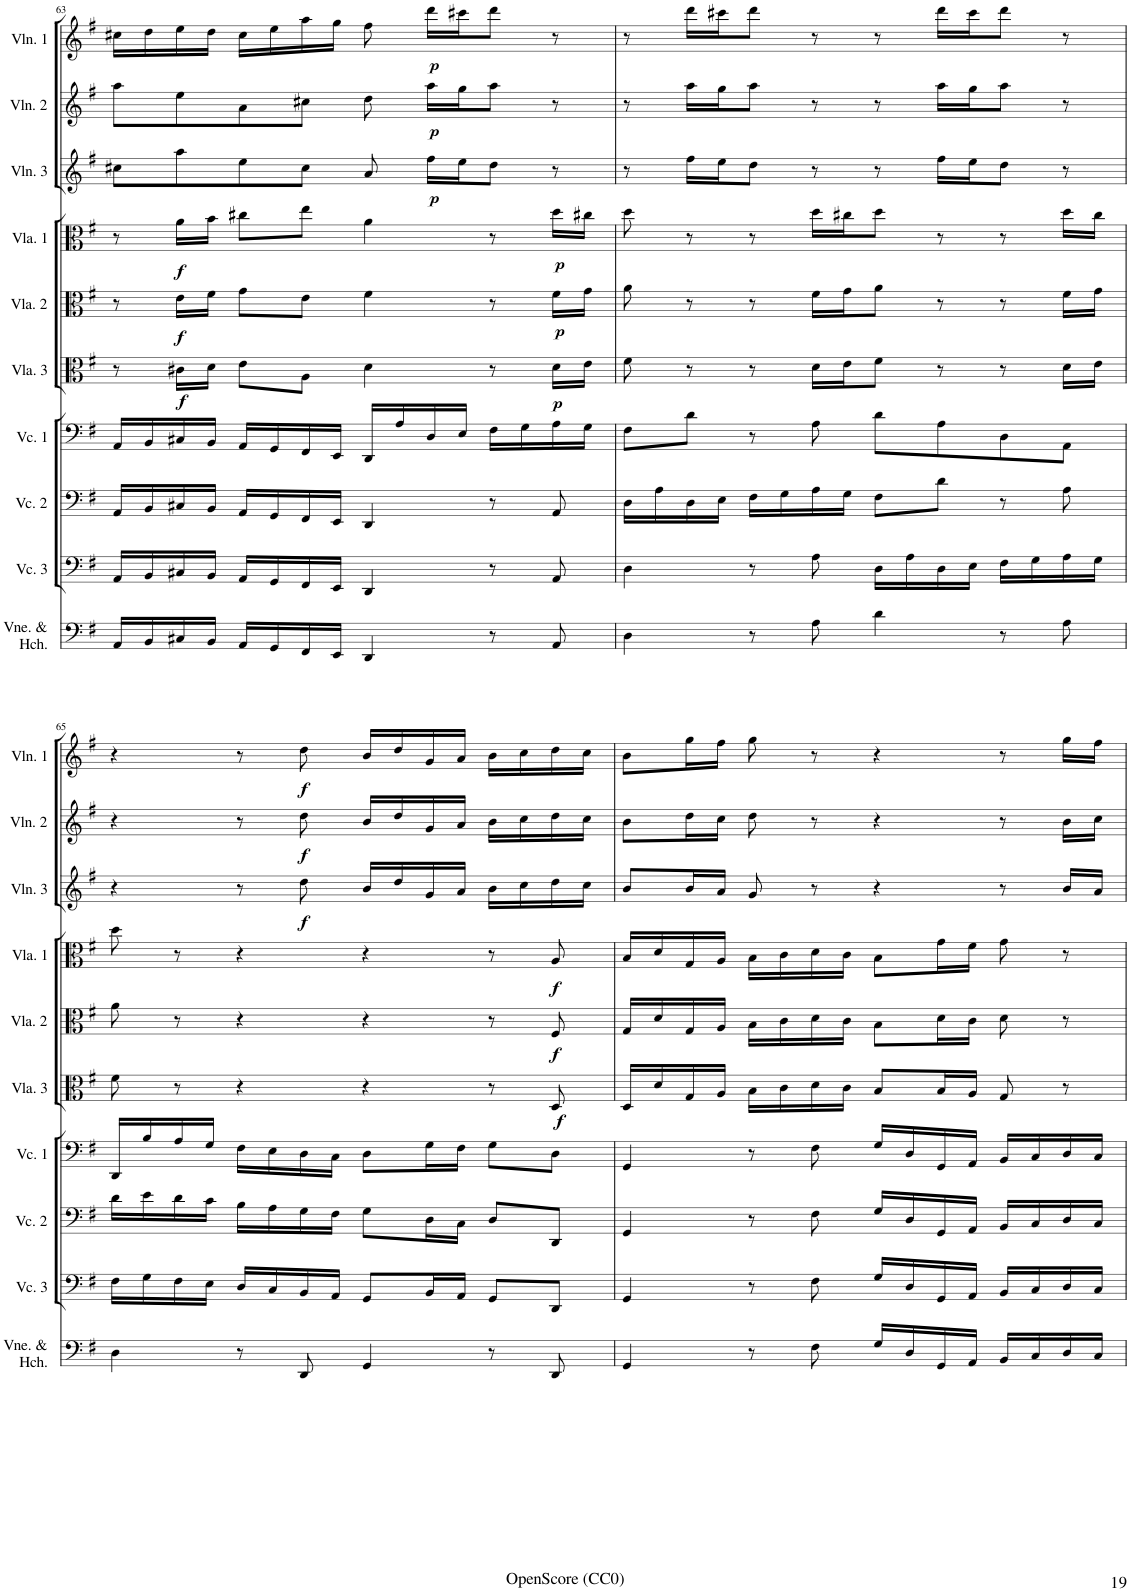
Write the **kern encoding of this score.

**kern	**kern	**kern	**kern	**kern	**dynam	**kern	**dynam	**kern	**dynam	**kern	**dynam	**kern	**dynam	**kern	**dynam
*part10	*part9	*part8	*part7	*part6	*part6	*part5	*part5	*part4	*part4	*part3	*part3	*part2	*part2	*part1	*part1
*staff10	*staff9	*staff8	*staff7	*staff6	*staff6	*staff5	*staff5	*staff4	*staff4	*staff3	*staff3	*staff2	*staff2	*staff1	*staff1
*I"Violone &amp; Harpsichord	*I"Violoncello 3	*I"Violoncello 2	*I"Violoncello 1	*I"Viola 3	*	*I"Viola 2	*	*I"Viola 1	*	*I"Violin 3	*	*I"Violin 2	*	*I"Violin 1	*
*I'Vne. &amp; Hch.	*I'Vc. 3	*I'Vc. 2	*I'Vc. 1	*I'Vla. 3	*	*I'Vla. 2	*	*I'Vla. 1	*	*I'Vln. 3	*	*I'Vln. 2	*	*I'Vln. 1	*
!!LO:PB:g=z
*clefF4	*clefF4	*clefF4	*clefF4	*clefC3	*	*clefC3	*	*clefC3	*	*clefG2	*	*clefG2	*	*clefG2	*
*k[f#]	*k[f#]	*k[f#]	*k[f#]	*k[f#]	*	*k[f#]	*	*k[f#]	*	*k[f#]	*	*k[f#]	*	*k[f#]	*
*M4/4	*M4/4	*M4/4	*M4/4	*M4/4	*	*M4/4	*	*M4/4	*	*M4/4	*	*M4/4	*	*M4/4	*
*met(c|)	*met(c|)	*met(c|)	*met(c|)	*met(c|)	*	*met(c|)	*	*met(c|)	*	*met(c|)	*	*met(c|)	*	*met(c|)	*
=63	=63	=63	=63	=63	=63	=63	=63	=63	=63	=63	=63	=63	=63	=63	=63
16AA/LL	16AA/LL	16AA/LL	16AA/LL	8r	.	8r	.	8r	.	8cc#X\L	.	8aa\L	.	16cc#X\LL	.
16BB/	16BB/	16BB/	16BB/	.	.	.	.	.	.	.	.	.	.	16dd\	.
!	!	!	!	!	!LO:DY:b	!	!LO:DY:b	!	!LO:DY:b	!	!	!	!	!	!
16C#X/	16C#X/	16C#X/	16C#X/	16c#X\LL	f	16e\LL	f	16a\LL	f	8aa\	.	8ee\	.	16ee\	.
16BB/JJ	16BB/JJ	16BB/JJ	16BB/JJ	16d\JJ	.	16f#\JJ	.	16b\JJ	.	.	.	.	.	16dd\JJ	.
16AA/LL	16AA/LL	16AA/LL	16AA/LL	8e\L	.	8g\L	.	8cc#X\L	.	8ee\	.	8a\	.	16cc#\LL	.
16GG/	16GG/	16GG/	16GG/	.	.	.	.	.	.	.	.	.	.	16ee\	.
16FF#/	16FF#/	16FF#/	16FF#/	8A\J	.	8e\J	.	8ee\J	.	8cc#\J	.	8cc#X\J	.	16aa\	.
16EE/JJ	16EE/JJ	16EE/JJ	16EE/JJ	.	.	.	.	.	.	.	.	.	.	16gg\JJ	.
4DD/	4DD/	4DD/	16DD/LL	4d\	.	4f#\	.	4a\	.	8a/	.	8dd\	.	8ff#\	.
.	.	.	16A/	.	.	.	.	.	.	.	.	.	.	.	.
!	!	!	!	!	!	!	!	!	!	!	!LO:DY:b	!	!LO:DY:b	!	!LO:DY:b
.	.	.	16D/	.	.	.	.	.	.	16ff#\LL	p	16aa\LL	p	16ddd\LL	p
.	.	.	16E/JJ	.	.	.	.	.	.	16ee\J	.	16gg\J	.	16ccc#X\J	.
8r	8r	8r	16F#\LL	8r	.	8r	.	8r	.	8dd\J	.	8aa\J	.	8ddd\J	.
.	.	.	16G\	.	.	.	.	.	.	.	.	.	.	.	.
!	!	!	!	!	!LO:DY:b	!	!LO:DY:b	!	!LO:DY:b	!	!	!	!	!	!
8AA/	8AA/	8AA/	16A\	16d\LL	p	16f#\LL	p	16dd\LL	p	8r	.	8r	.	8r	.
.	.	.	16G\JJ	16e\JJ	.	16g\JJ	.	16cc#X\JJ	.	.	.	.	.	.	.
=64	=64	=64	=64	=64	=64	=64	=64	=64	=64	=64	=64	=64	=64	=64	=64
4D\	4D\	16D\LL	8F#\L	8f#\	.	8a\	.	8dd\	.	8r	.	8r	.	8r	.
.	.	16A\	.	.	.	.	.	.	.	.	.	.	.	.	.
.	.	16D\	8d\J	8r	.	8r	.	8r	.	16ff#\LL	.	16aa\LL	.	16ddd\LL	.
.	.	16E\JJ	.	.	.	.	.	.	.	16ee\J	.	16gg\J	.	16ccc#X\J	.
8r	8r	16F#\LL	8r	8r	.	8r	.	8r	.	8dd\J	.	8aa\J	.	8ddd\J	.
.	.	16G\	.	.	.	.	.	.	.	.	.	.	.	.	.
8A\	8A\	16A\	8A\	16d\LL	.	16f#\LL	.	16dd\LL	.	8r	.	8r	.	8r	.
.	.	16G\JJ	.	16e\J	.	16g\J	.	16cc#X\J	.	.	.	.	.	.	.
4d\	16D\LL	8F#\L	8d\L	8f#\J	.	8a\J	.	8dd\J	.	8r	.	8r	.	8r	.
.	16A\	.	.	.	.	.	.	.	.	.	.	.	.	.	.
.	16D\	8d\J	8A\	8r	.	8r	.	8r	.	16ff#\LL	.	16aa\LL	.	16ddd\LL	.
.	16E\JJ	.	.	.	.	.	.	.	.	16ee\J	.	16gg\J	.	16ccc#\J	.
8r	16F#\LL	8r	8D\	8r	.	8r	.	8r	.	8dd\J	.	8aa\J	.	8ddd\J	.
.	16G\	.	.	.	.	.	.	.	.	.	.	.	.	.	.
8A\	16A\	8A\	8AA\J	16d\LL	.	16f#\LL	.	16dd\LL	.	8r	.	8r	.	8r	.
.	16G\JJ	.	.	16e\JJ	.	16g\JJ	.	16cc#\JJ	.	.	.	.	.	.	.
!!LO:LB:g=z
=65	=65	=65	=65	=65	=65	=65	=65	=65	=65	=65	=65	=65	=65	=65	=65
4D\	16F#\LL	16d\LL	16DD/LL	8f#\	.	8a\	.	8dd\	.	4r	.	4r	.	4r	.
.	16G\	16e\	16B/	.	.	.	.	.	.	.	.	.	.	.	.
.	16F#\	16d\	16A/	8r	.	8r	.	8r	.	.	.	.	.	.	.
.	16E\JJ	16c\JJ	16G/JJ	.	.	.	.	.	.	.	.	.	.	.	.
8r	16D/LL	16B\LL	16F#\LL	4r	.	4r	.	4r	.	8r	.	8r	.	8r	.
.	16C/	16A\	16E\	.	.	.	.	.	.	.	.	.	.	.	.
!	!	!	!	!	!	!	!	!	!	!	!LO:DY:b	!	!LO:DY:b	!	!LO:DY:b
8DD/	16BB/	16G\	16D\	.	.	.	.	.	.	8dd\	f	8dd\	f	8dd\	f
.	16AA/JJ	16F#\JJ	16C\JJ	.	.	.	.	.	.	.	.	.	.	.	.
4GG/	8GG/L	8G\L	8D\L	4r	.	4r	.	4r	.	16b/LL	.	16b/LL	.	16b/LL	.
.	.	.	.	.	.	.	.	.	.	16dd/	.	16dd/	.	16dd/	.
.	16BB/L	16D\L	16G\L	.	.	.	.	.	.	16g/	.	16g/	.	16g/	.
.	16AA/JJ	16C\JJ	16F#\JJ	.	.	.	.	.	.	16a/JJ	.	16a/JJ	.	16a/JJ	.
8r	8GG/L	8D/L	8G\L	8r	.	8r	.	8r	.	16b\LL	.	16b\LL	.	16b\LL	.
.	.	.	.	.	.	.	.	.	.	16cc\	.	16cc\	.	16cc\	.
!	!	!	!	!	!LO:DY:b	!	!LO:DY:b	!	!LO:DY:b	!	!	!	!	!	!
8DD/	8DD/J	8DD/J	8D\J	8D/	f	8F#/	f	8A/	f	16dd\	.	16dd\	.	16dd\	.
.	.	.	.	.	.	.	.	.	.	16cc\JJ	.	16cc\JJ	.	16cc\JJ	.
=66	=66	=66	=66	=66	=66	=66	=66	=66	=66	=66	=66	=66	=66	=66	=66
4GG/	4GG/	4GG/	4GG/	16D/LL	.	16G/LL	.	16B/LL	.	8b/L	.	8b\L	.	8b\L	.
.	.	.	.	16d/	.	16d/	.	16d/	.	.	.	.	.	.	.
.	.	.	.	16G/	.	16G/	.	16G/	.	16b/L	.	16dd\L	.	16gg\L	.
.	.	.	.	16A/JJ	.	16A/JJ	.	16A/JJ	.	16a/JJ	.	16cc\JJ	.	16ff#\JJ	.
8r	8r	8r	8r	16B\LL	.	16B\LL	.	16B\LL	.	8g/	.	8dd\	.	8gg\	.
.	.	.	.	16c\	.	16c\	.	16c\	.	.	.	.	.	.	.
8F#\	8F#\	8F#\	8F#\	16d\	.	16d\	.	16d\	.	8r	.	8r	.	8r	.
.	.	.	.	16c\JJ	.	16c\JJ	.	16c\JJ	.	.	.	.	.	.	.
16G/LL	16G/LL	16G/LL	16G/LL	8B/L	.	8B\L	.	8B\L	.	4r	.	4r	.	4r	.
16D/	16D/	16D/	16D/	.	.	.	.	.	.	.	.	.	.	.	.
16GG/	16GG/	16GG/	16GG/	16B/L	.	16d\L	.	16g\L	.	.	.	.	.	.	.
16AA/JJ	16AA/JJ	16AA/JJ	16AA/JJ	16A/JJ	.	16c\JJ	.	16f#\JJ	.	.	.	.	.	.	.
16BB/LL	16BB/LL	16BB/LL	16BB/LL	8G/	.	8d\	.	8g\	.	8r	.	8r	.	8r	.
16C/	16C/	16C/	16C/	.	.	.	.	.	.	.	.	.	.	.	.
16D/	16D/	16D/	16D/	8r	.	8r	.	8r	.	16b/LL	.	16b\LL	.	16gg\LL	.
16C/JJ	16C/JJ	16C/JJ	16C/JJ	.	.	.	.	.	.	16a/JJ	.	16cc\JJ	.	16ff#\JJ	.
=	=	=	=	=	=	=	=	=	=	=	=	=	=	=	=
*-	*-	*-	*-	*-	*-	*-	*-	*-	*-	*-	*-	*-	*-	*-	*-
